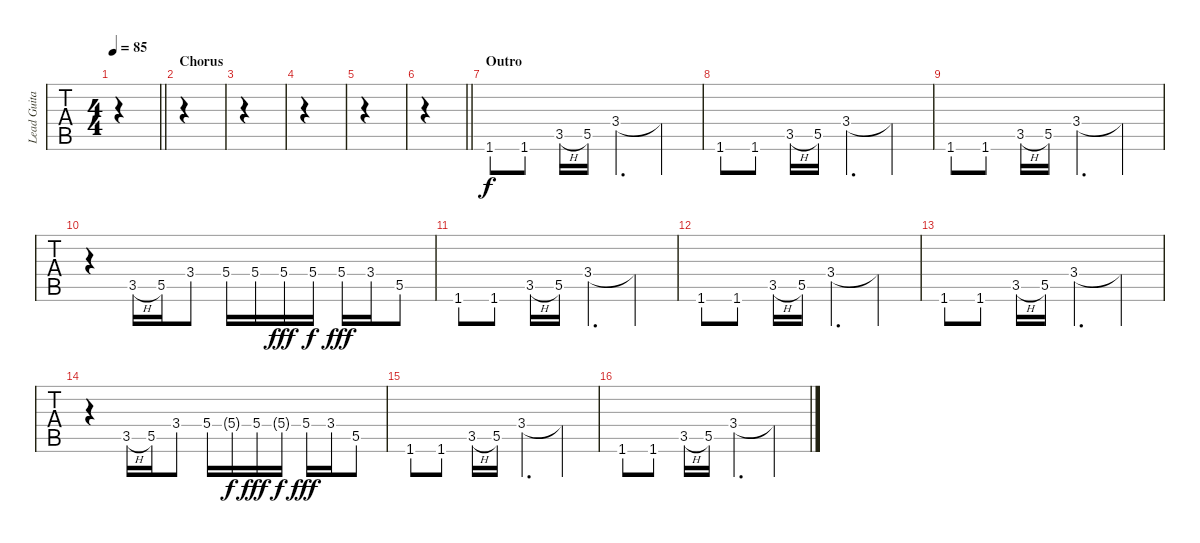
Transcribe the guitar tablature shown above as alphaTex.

\track ("Lead Guitar" "Lead Guita") {instrument distortionguitar}
\staff {tabs}
\tuning (E4 B3 G3 D3 A2 E2) {hide}
\ts (4 4)
\tempo 85
\clef g2
\barLineRight lightlight
\ks f
|
\section ("" "Chorus")
|
|
|
|
\barLineRight lightlight
|
\section ("" "Outro")
1.6{st}.8 1.6{st}.8 3.5{h}.16 5.5.16 3.4.4{d} 3.4{t}.4 |
1.6{st}.8 1.6{st}.8 3.5{h}.16 5.5.16 3.4.4{d} 3.4{t}.4 |
1.6{st}.8 1.6{st}.8 3.5{h}.16 5.5.16 3.4.4{d} 3.4{t}.4 |
r.4 3.5{h}.16 5.5.16 3.4.8 5.4.16 5.4.16{dy f} 5.4.16{dy fff} 5.4.16{dy f} 5.4.16{dy fff} 3.4.16 5.5.8 |
1.6{st}.8 1.6{st}.8 3.5{h}.16 5.5.16 3.4.4{d} 3.4{t}.4 |
1.6{st}.8 1.6{st}.8 3.5{h}.16 5.5.16 3.4.4{d} 3.4{t}.4 |
1.6{st}.8 1.6{st}.8 3.5{h}.16 5.5.16 3.4.4{d} 3.4{t}.4 |
r.4 3.5{h}.16 5.5.16 3.4.8 5.4.16 5.4{g}.16{dy f} 5.4.16{dy fff} 5.4{g}.16{dy f} 5.4.16{dy fff} 3.4.16 5.5.8 |
1.6{st}.8 1.6{st}.8 3.5{h}.16 5.5.16 3.4.4{d} 3.4{t}.4 |
1.6{st}.8 1.6{st}.8 3.5{h}.16 5.5.16 3.4.4{d} 3.4{t}.4
